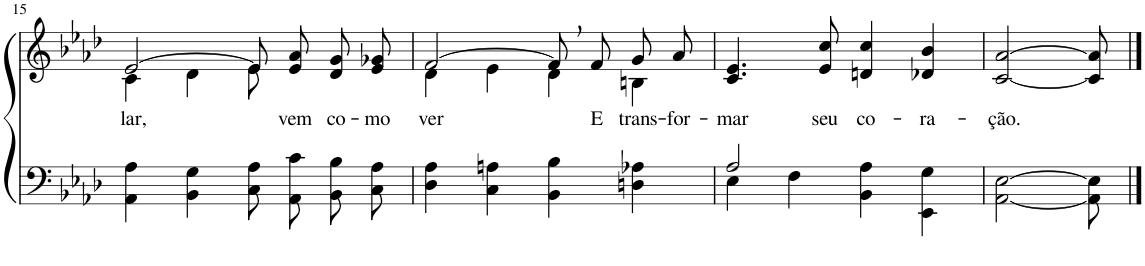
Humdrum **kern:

**kern	**kern	**text
*part2	*part1	*part1
*staff2	*staff1	*staff1
*I"Parte III e IV	*I"Parte I e II	*
!!LO:PB:g=z
*clefF4	*clefG2	*
*Trd-1c-2	*Trd-1c-2	*
*k[b-e-a-d-]	*k[b-e-a-d-]	*
*M4/4	*M4/4	*
=15	=15	=15
*	*^	*
!	!	!	!LO:LY:b
4AA-\ 4A-\	[2e-/	4c\	-lar,
4BB-\ 4G\	.	4d-\	.
8C\ 8A-\L	8e-/L]	8e-\	.
!	!	!	!LO:LY:b
8AA-\ 8c\J	8e-/ 8a-/J	4.ryy	vem
!	!	!	!LO:LY:b
8BB-\ 8B-\L	8d-/ 8g/L	.	co-
!	!	!	!LO:LY:b
8C\ 8A-\J	8e-/ 8g-X/J	.	-mo-
=16	=16	=16	=16
!	!	!	!LO:LY:b
4D-\ 4A-\	[2f/	4d-\	-ver
4C\ 4An\	.	4e-\	.
4BB-\ 4B-\	8f,/L]	4d-\	.
!	!	!	!LO:LY:b
.	8f/J	.	E
!	!	!	!LO:LY:b
4Dn\ 4A-X\	8g/L	4Bn\	trans-
!	!	!	!LO:LY:b
.	8a-/J	.	-for-
*	*v	*v	*
=17	=17	=17
*^	*	*
!	!	!	!LO:LY:b
2A-/	4E-\	4.c/ 4.e-/	-mar
.	4F\	.	.
!	!	!	!LO:LY:b
.	.	8e-/ 8cc/	seu
!	!	!	!LO:LY:b
2ryy	4BB-\ 4A-\	4dn/ 4cc/	co-
!	!	!	!LO:LY:b
.	4EE-\ 4G\	4d-X/ 4b-/	-ra-
=18	=18	=18	=18
!	!	!	!LO:LY:b
*v	*v	*	*
[2AA-\ [2E-\	[2c/ [2a-/	-ção.
8AA-\] 8E-\]	8c/] 8a-/]	.
==	==	==
*-	*-	*-
